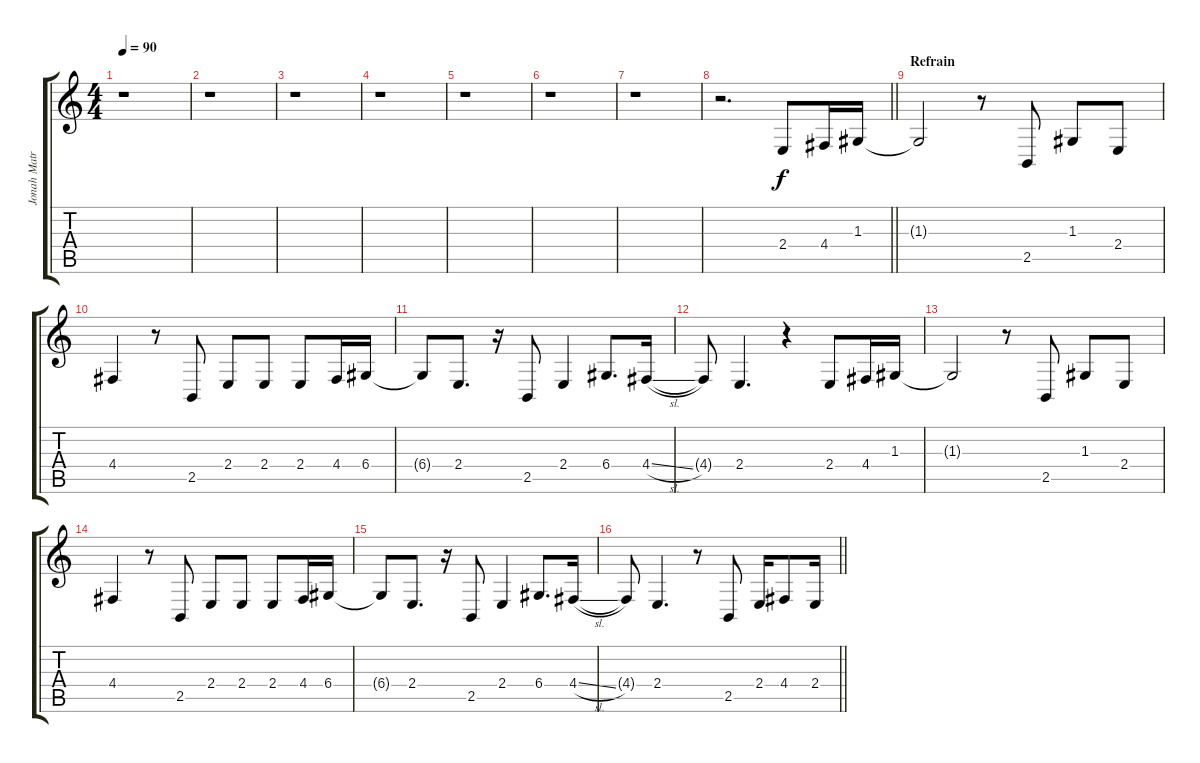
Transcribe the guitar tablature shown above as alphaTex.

\track ("Jonah Matranga - Vocals" "Jonah Matr") {instrument tenorsax}
\staff {score tabs}
\tuning (E4 B3 G3 D3 A2 E2) {hide}
\ts (4 4)
\tempo 90
\clef g2
\ks c
r.1{dy f} |
r.1 |
r.1 |
r.1 |
r.1 |
r.1 |
r.1 |
\barLineRight lightlight
r.2{d} 2.4.8 4.4.16 1.3.16 |
\section ("" "Refrain")
1.3{t}.2 r.8 2.5.8 1.3.8 2.4.8 |
4.4.4 r.8 2.5.8 2.4.8 2.4.8 2.4.8 4.4.16 6.4.16 |
6.4{t}.8 2.4.8{d} r.16 2.5.8 2.4.4 6.4.8{d} 4.4{sl}.16 |
4.4{t}.8 2.4.4{d} r.4 2.4.8 4.4.16 1.3.16 |
1.3{t}.2 r.8 2.5.8 1.3.8 2.4.8 |
4.4.4 r.8 2.5.8 2.4.8 2.4.8 2.4.8 4.4.16 6.4.16 |
6.4{t}.8 2.4.8{d} r.16 2.5.8 2.4.4 6.4.8{d} 4.4{sl}.16 |
\barLineRight lightlight
4.4{t}.8 2.4.4{d} r.8 2.5.8 2.4.16 4.4.8 2.4.16
